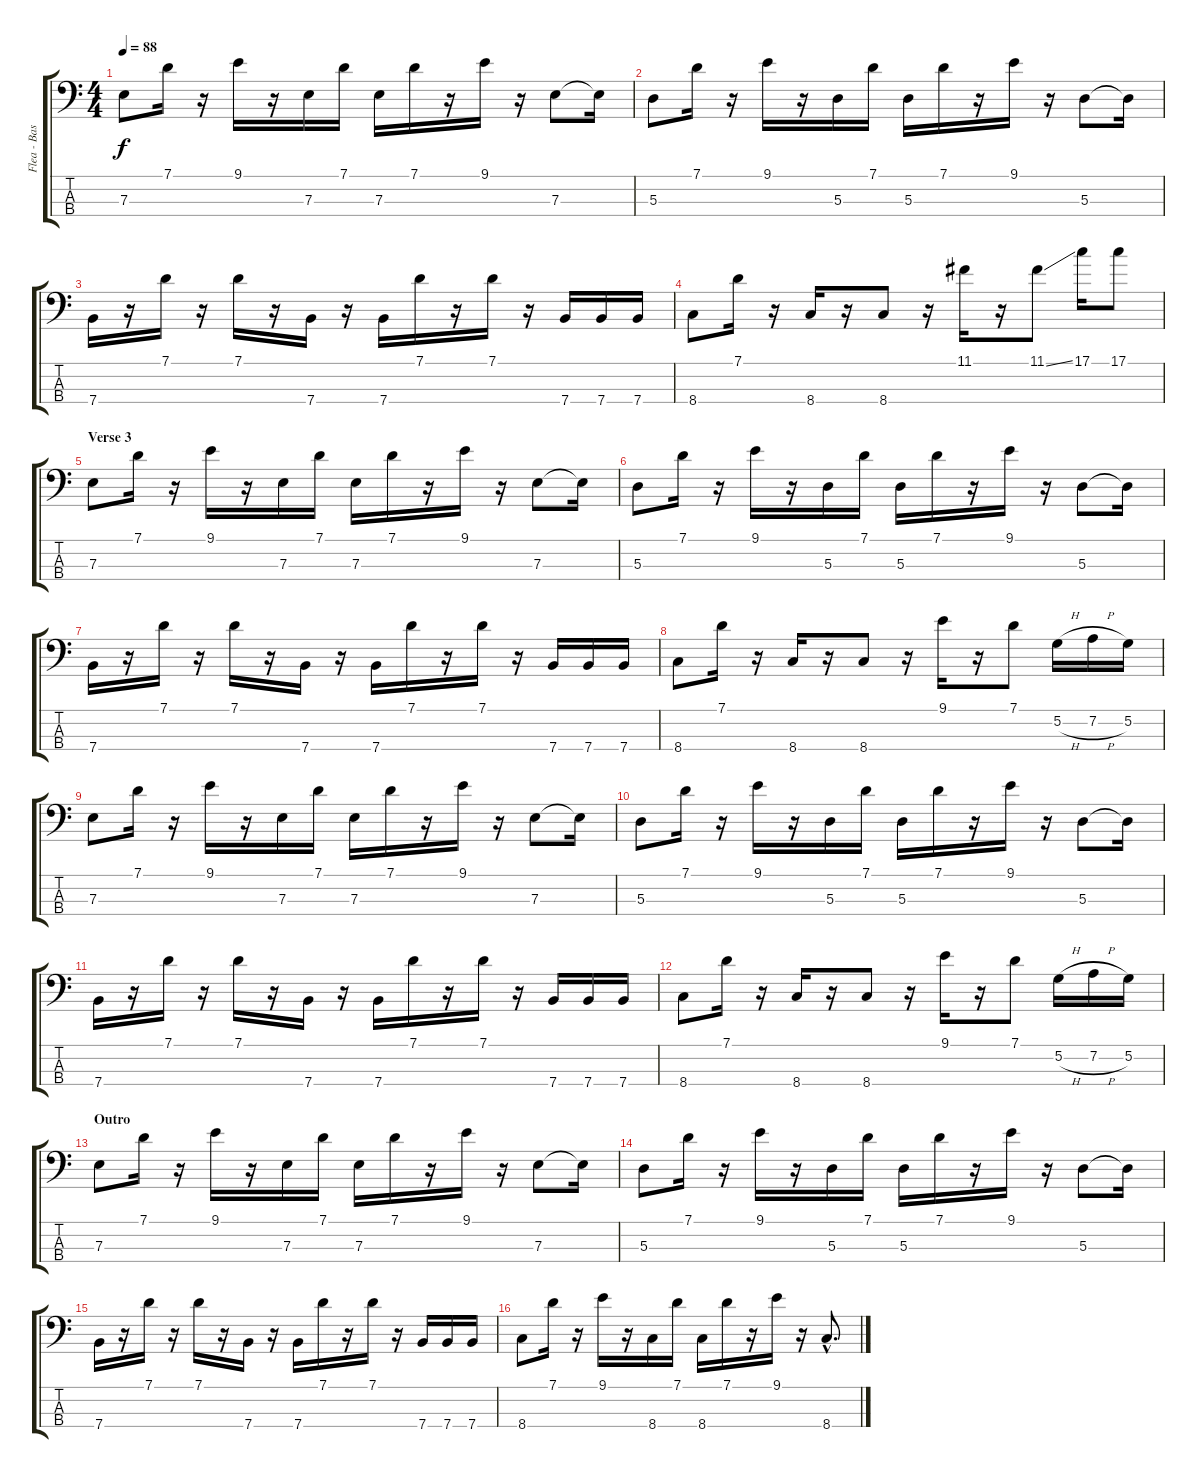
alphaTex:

\track ("Flea - Bass" "Flea - Bas") {instrument slapbass1}
\staff {score tabs}
\tuning (G2 D2 A1 E1) {hide}
\ts (4 4)
\tempo 88
\clef f4
\ks c
7.3.8{dy f instrument slapbass1} 7.1.16 r.16 9.1.16 r.16 7.3.16 7.1.16 7.3.16 7.1.16 r.16 9.1.16 r.16 7.3.8 7.3{t}.16 |
5.3.8 7.1.16 r.16 9.1.16 r.16 5.3.16 7.1.16 5.3.16 7.1.16 r.16 9.1.16 r.16 5.3.8 5.3{t}.16 |
7.4.16 r.16 7.1.16 r.16 7.1.16 r.16 7.4.16 r.16 7.4.16 7.1.16 r.16 7.1.16 r.16 7.4.16 7.4.16 7.4.16 |
8.4.8 7.1.16 r.16 8.4.16 r.16 8.4.8 r.16 11.1.16 r.16 11.1{ss}.8 17.1.16 17.1.8 |
\section ("" "Verse 3")
7.3.8{instrument slapbass1} 7.1.16 r.16 9.1.16 r.16 7.3.16 7.1.16 7.3.16 7.1.16 r.16 9.1.16 r.16 7.3.8 7.3{t}.16 |
5.3.8 7.1.16 r.16 9.1.16 r.16 5.3.16 7.1.16 5.3.16 7.1.16 r.16 9.1.16 r.16 5.3.8 5.3{t}.16 |
7.4.16 r.16 7.1.16 r.16 7.1.16 r.16 7.4.16 r.16 7.4.16 7.1.16 r.16 7.1.16 r.16 7.4.16 7.4.16 7.4.16 |
8.4.8 7.1.16 r.16 8.4.16 r.16 8.4.8 r.16 9.1.16{instrument electricbassfinger} r.16 7.1.8 5.2{h}.16 7.2{h}.16 5.2.16 |
7.3.8{instrument slapbass1} 7.1.16 r.16 9.1.16 r.16 7.3.16 7.1.16 7.3.16 7.1.16 r.16 9.1.16 r.16 7.3.8 7.3{t}.16 |
5.3.8 7.1.16 r.16 9.1.16 r.16 5.3.16 7.1.16 5.3.16 7.1.16 r.16 9.1.16 r.16 5.3.8 5.3{t}.16 |
7.4.16 r.16 7.1.16 r.16 7.1.16 r.16 7.4.16 r.16 7.4.16 7.1.16 r.16 7.1.16 r.16 7.4.16 7.4.16 7.4.16 |
8.4.8 7.1.16 r.16 8.4.16 r.16 8.4.8 r.16 9.1.16{instrument electricbassfinger} r.16 7.1.8 5.2{h}.16 7.2{h}.16 5.2.16 |
\section ("" "Outro")
7.3.8{instrument slapbass1} 7.1.16 r.16 9.1.16 r.16 7.3.16 7.1.16 7.3.16 7.1.16 r.16 9.1.16 r.16 7.3.8 7.3{t}.16 |
5.3.8 7.1.16 r.16 9.1.16 r.16 5.3.16 7.1.16 5.3.16 7.1.16 r.16 9.1.16 r.16 5.3.8 5.3{t}.16 |
7.4.16 r.16 7.1.16 r.16 7.1.16 r.16 7.4.16 r.16 7.4.16 7.1.16 r.16 7.1.16 r.16 7.4.16 7.4.16 7.4.16 |
8.4.8 7.1.16 r.16 9.1.16 r.16 8.4.16 7.1.16 8.4.16 7.1.16 r.16 9.1.16 r.16 8.4{hac}.8{d}
